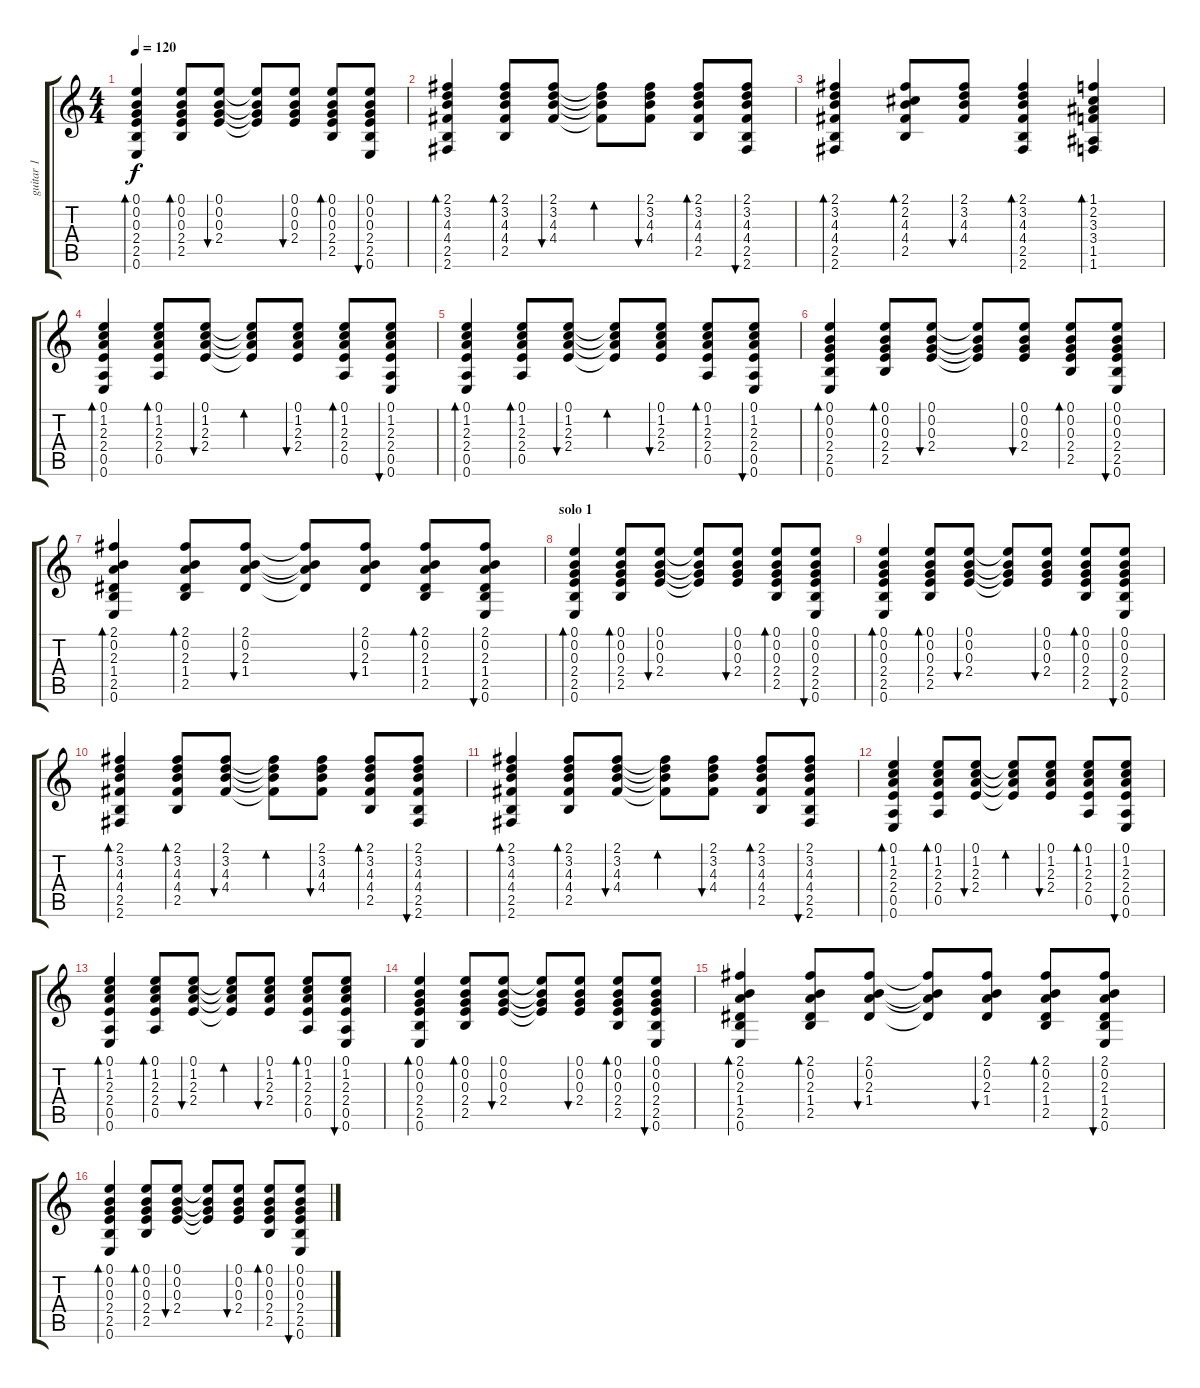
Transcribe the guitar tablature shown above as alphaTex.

\track ("guitar 1" "guitar 1") {instrument acousticguitarsteel}
\staff {score tabs}
\tuning (E4 B3 G3 D3 A2 E2) {hide}
\ts (4 4)
\tempo 120
\clef g2
\ks c
(0.1 0.2 0.3 2.4 2.5 0.6).4{bd 60 dy f} (0.1 0.2 0.3 2.4 2.5).8{bd 60} (0.1 0.2 0.3 2.4).8{bu 60} (0.1{t} 0.2{t} 0.3{t} 2.4{t}).8 (0.1 0.2 0.3 2.4).8{bu 60} (0.1 0.2 0.3 2.4 2.5).8{bd 60} (0.1 0.2 0.3 2.4 2.5 0.6).8{bu 60} |
(2.1 3.2 4.3 4.4 2.5 2.6).4{bd 60} (2.1 3.2 4.3 4.4 2.5).8{bd 60} (2.1 3.2 4.3 4.4).8{bu 60} (2.1{t} 3.2{t} 4.3{t} 4.4{t}).8{bd 60} (2.1 3.2 4.3 4.4).8{bu 60} (2.1 3.2 4.3 4.4 2.5).8{bd 60} (2.1 3.2 4.3 4.4 2.5 2.6).8{bu 60} |
(2.1 3.2 4.3 4.4 2.5 2.6).4{bd 60} (2.1 2.2 4.3 4.4 2.5).8{bd 60} (2.1 3.2 4.3 4.4).8{bu 60} (2.1 3.2 4.3 4.4 2.5 2.6).4{bd 60} (1.1 2.2 3.3 3.4 1.5 1.6).4{bd 60} |
(0.1 1.2 2.3 2.4 0.5 0.6).4{bd 60} (0.1 1.2 2.3 2.4 0.5).8{bd 60} (0.1 1.2 2.3 2.4).8{bu 60} (0.1{t} 1.2{t} 2.3{t} 2.4{t}).8{bd 60} (0.1 1.2 2.3 2.4).8{bu 60} (0.1 1.2 2.3 2.4 0.5).8{bd 60} (0.1 1.2 2.3 2.4 0.5 0.6).8{bu 60} |
(0.1 1.2 2.3 2.4 0.5 0.6).4{bd 60} (0.1 1.2 2.3 2.4 0.5).8{bd 60} (0.1 1.2 2.3 2.4).8{bu 60} (0.1{t} 1.2{t} 2.3{t} 2.4{t}).8{bd 60} (0.1 1.2 2.3 2.4).8{bu 60} (0.1 1.2 2.3 2.4 0.5).8{bd 60} (0.1 1.2 2.3 2.4 0.5 0.6).8{bu 60} |
(0.1 0.2 0.3 2.4 2.5 0.6).4{bd 60} (0.1 0.2 0.3 2.4 2.5).8{bd 60} (0.1 0.2 0.3 2.4).8{bu 60} (0.1{t} 0.2{t} 0.3{t} 2.4{t}).8 (0.1 0.2 0.3 2.4).8{bu 60} (0.1 0.2 0.3 2.4 2.5).8{bd 60} (0.1 0.2 0.3 2.4 2.5 0.6).8{bu 60} |
(2.1 0.2 2.3 1.4 2.5 0.6).4{bd 60} (2.1 0.2 2.3 1.4 2.5).8{bd 60} (2.1 0.2 2.3 1.4).8{bu 60} (2.1{t} 0.2{t} 2.3{t} 1.4{t}).8 (2.1 0.2 2.3 1.4).8{bu 60} (2.1 0.2 2.3 1.4 2.5).8{bd 60} (2.1 0.2 2.3 1.4 2.5 0.6).8{bu 60} |
\section ("" "solo 1")
(0.1 0.2 0.3 2.4 2.5 0.6).4{bd 60 volume 11} (0.1 0.2 0.3 2.4 2.5).8{bd 60} (0.1 0.2 0.3 2.4).8{bu 60} (0.1{t} 0.2{t} 0.3{t} 2.4{t}).8 (0.1 0.2 0.3 2.4).8{bu 60} (0.1 0.2 0.3 2.4 2.5).8{bd 60} (0.1 0.2 0.3 2.4 2.5 0.6).8{bu 60} |
(0.1 0.2 0.3 2.4 2.5 0.6).4{bd 60} (0.1 0.2 0.3 2.4 2.5).8{bd 60} (0.1 0.2 0.3 2.4).8{bu 60} (0.1{t} 0.2{t} 0.3{t} 2.4{t}).8 (0.1 0.2 0.3 2.4).8{bu 60} (0.1 0.2 0.3 2.4 2.5).8{bd 60} (0.1 0.2 0.3 2.4 2.5 0.6).8{bu 60} |
(2.1 3.2 4.3 4.4 2.5 2.6).4{bd 60} (2.1 3.2 4.3 4.4 2.5).8{bd 60} (2.1 3.2 4.3 4.4).8{bu 60} (2.1{t} 3.2{t} 4.3{t} 4.4{t}).8{bd 60} (2.1 3.2 4.3 4.4).8{bu 60} (2.1 3.2 4.3 4.4 2.5).8{bd 60} (2.1 3.2 4.3 4.4 2.5 2.6).8{bu 60} |
(2.1 3.2 4.3 4.4 2.5 2.6).4{bd 60} (2.1 3.2 4.3 4.4 2.5).8{bd 60} (2.1 3.2 4.3 4.4).8{bu 60} (2.1{t} 3.2{t} 4.3{t} 4.4{t}).8{bd 60} (2.1 3.2 4.3 4.4).8{bu 60} (2.1 3.2 4.3 4.4 2.5).8{bd 60} (2.1 3.2 4.3 4.4 2.5 2.6).8{bu 60} |
(0.1 1.2 2.3 2.4 0.5 0.6).4{bd 60} (0.1 1.2 2.3 2.4 0.5).8{bd 60} (0.1 1.2 2.3 2.4).8{bu 60} (0.1{t} 1.2{t} 2.3{t} 2.4{t}).8{bd 60} (0.1 1.2 2.3 2.4).8{bu 60} (0.1 1.2 2.3 2.4 0.5).8{bd 60} (0.1 1.2 2.3 2.4 0.5 0.6).8{bu 60} |
(0.1 1.2 2.3 2.4 0.5 0.6).4{bd 60} (0.1 1.2 2.3 2.4 0.5).8{bd 60} (0.1 1.2 2.3 2.4).8{bu 60} (0.1{t} 1.2{t} 2.3{t} 2.4{t}).8{bd 60} (0.1 1.2 2.3 2.4).8{bu 60} (0.1 1.2 2.3 2.4 0.5).8{bd 60} (0.1 1.2 2.3 2.4 0.5 0.6).8{bu 60} |
(0.1 0.2 0.3 2.4 2.5 0.6).4{bd 60} (0.1 0.2 0.3 2.4 2.5).8{bd 60} (0.1 0.2 0.3 2.4).8{bu 60} (0.1{t} 0.2{t} 0.3{t} 2.4{t}).8 (0.1 0.2 0.3 2.4).8{bu 60} (0.1 0.2 0.3 2.4 2.5).8{bd 60} (0.1 0.2 0.3 2.4 2.5 0.6).8{bu 60} |
(2.1 0.2 2.3 1.4 2.5 0.6).4{bd 60} (2.1 0.2 2.3 1.4 2.5).8{bd 60} (2.1 0.2 2.3 1.4).8{bu 60} (2.1{t} 0.2{t} 2.3{t} 1.4{t}).8 (2.1 0.2 2.3 1.4).8{bu 60} (2.1 0.2 2.3 1.4 2.5).8{bd 60} (2.1 0.2 2.3 1.4 2.5 0.6).8{bu 60} |
(0.1 0.2 0.3 2.4 2.5 0.6).4{bd 60} (0.1 0.2 0.3 2.4 2.5).8{bd 60} (0.1 0.2 0.3 2.4).8{bu 60} (0.1{t} 0.2{t} 0.3{t} 2.4{t}).8 (0.1 0.2 0.3 2.4).8{bu 60} (0.1 0.2 0.3 2.4 2.5).8{bd 60} (0.1 0.2 0.3 2.4 2.5 0.6).8{bu 60}
